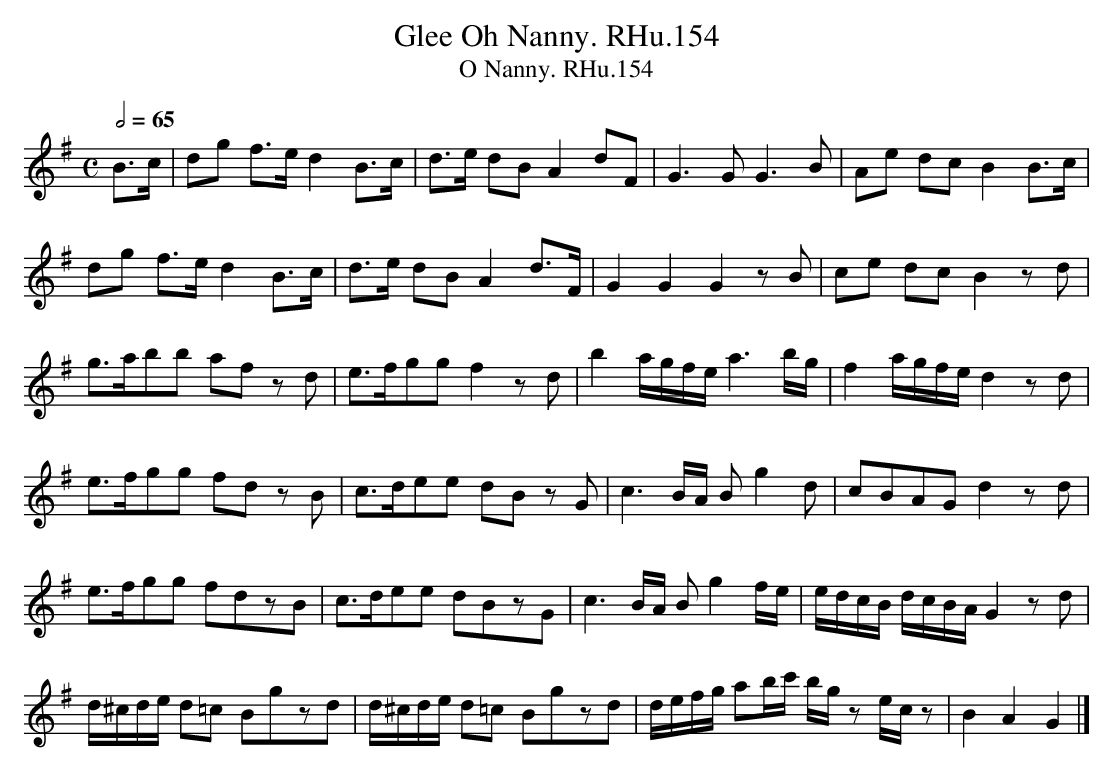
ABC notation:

X:1
T:Glee Oh Nanny. RHu.154
T:O Nanny. RHu.154
M:C
L:1/8
Q:1/2=65
K:G major
B>c|dg f>e d2B>c|d>e dB A2dF|G3GG3B|Ae dc B2B>c|!
dg f>e d2B>c|d>e dB A2 d>F|G2G2G2 zB|ce dc B2 zd|!
g>abb af zd|e>fggf2zd|b2a/g/f/e/ a3b/g/|f2a/g/f/e/d2zd|!
e>fgg fd zB|c>dee dB zG|c3B/A/ Bg2d|cBAG d2zd|!
e>fgg fdzB|c>dee dBzG|c3B/A/ Bg2f/e/|e/d/c/B/ d/c/B/A/ G2zd|!
d/^c/d/e/ d=c Bgzd|d/^c/d/e/ d=c Bgzd|d/e/f/g/ ab/c'/ b/g/ ze/c/z|B2A2G2|]
